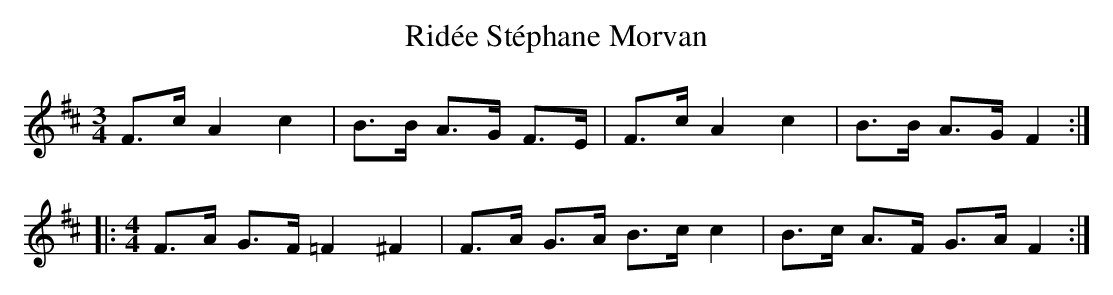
X:1
T:Ridée Stéphane Morvan
M:3/4
L:1/8
K:D
F>c A2 c2|B>B A>G F>E|F>c A2 c2|B>B A>G F2::
M:4/4
F>A G>F =F2 ^F2|F>A G>A B>c c2|B>c A>F G>A F2:|
